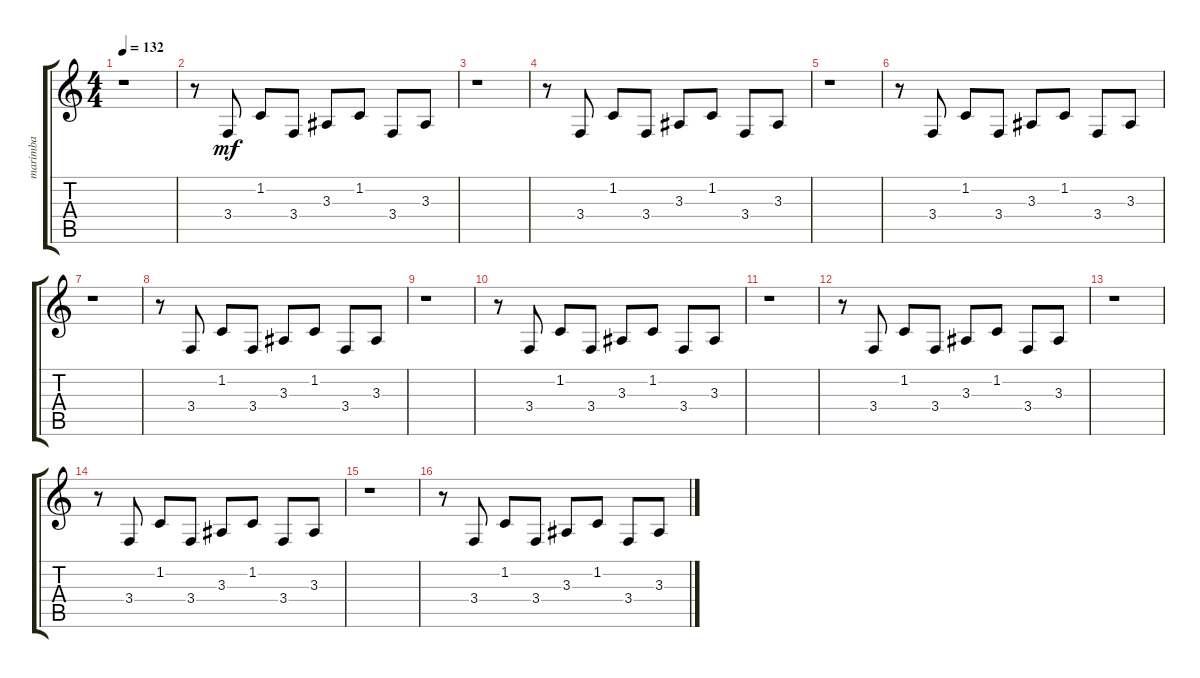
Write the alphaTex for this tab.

\track ("marimba" "marimba") {instrument marimba}
\staff {score tabs}
\tuning (E4 B3 G3 D3 A2 E2) {hide}
\ts (4 4)
\tempo 132
\clef g2
\ks c
r.1{dy mf} |
r.8 3.4.8 1.2.8 3.4.8 3.3.8 1.2.8 3.4.8 3.3.8 |
r.1 |
r.8 3.4.8 1.2.8 3.4.8 3.3.8 1.2.8 3.4.8 3.3.8 |
r.1 |
r.8 3.4.8 1.2.8 3.4.8 3.3.8 1.2.8 3.4.8 3.3.8 |
r.1 |
r.8 3.4.8 1.2.8 3.4.8 3.3.8 1.2.8 3.4.8 3.3.8 |
r.1 |
r.8 3.4.8 1.2.8 3.4.8 3.3.8 1.2.8 3.4.8 3.3.8 |
r.1 |
r.8 3.4.8 1.2.8 3.4.8 3.3.8 1.2.8 3.4.8 3.3.8 |
r.1 |
r.8 3.4.8 1.2.8 3.4.8 3.3.8 1.2.8 3.4.8 3.3.8 |
r.1 |
r.8 3.4.8 1.2.8 3.4.8 3.3.8 1.2.8 3.4.8 3.3.8
